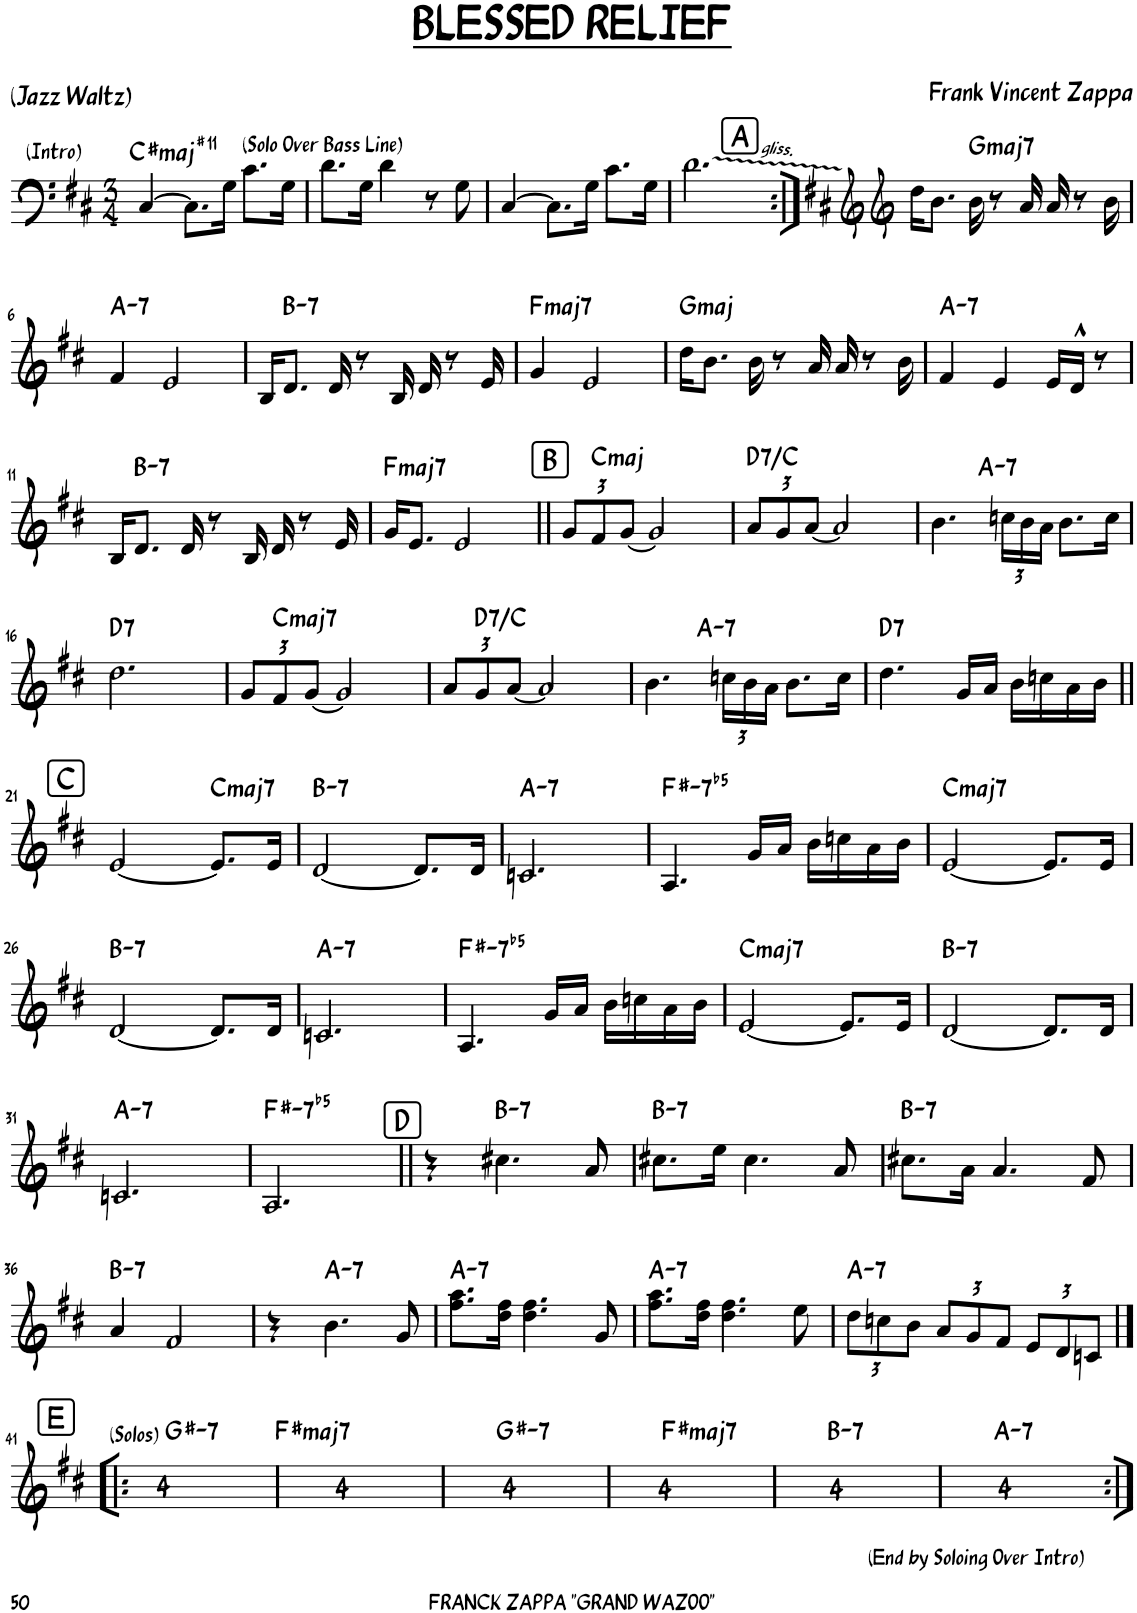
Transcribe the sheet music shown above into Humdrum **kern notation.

**kern	**harte
*part1	*part1
*staff1	*
*I"Clarinette Basse	*
*I'Cl. basse	*
*clefF4	*
*Trd8c14	*
*k[f#c#]	*
*M3/4	*
=1	=1
!LO:TX:a:t=(Intro)	!
[4C#/	.
8.C#\L]	.
!	!LO:H:kt=maj
16G\Jk	C#:maj(#11)
!LO:TX:a:t=(Solo Over Bass Line)	!
8.c#\L	.
16G\Jk	.
=2	=2
8.d\L	.
16G\Jk	.
4d\	.
8r	.
8G\	.
=3	=3
[4C#/	.
8.C#\L]	.
16G\Jk	.
8.c#\L	.
16G\Jk	.
=4	=4
2.d\	.
!!LO:REH:place=s1:a:B:cj:fs=14:t=A
=5:|!	=5:|!
*clefG2	*
*k[f#c#]	*
16dd\KL	.
8.b\J	.
!	!LO:H:kt=maj7
16b\	G:maj7
8r	.
16a/	.
16a/	.
8r	.
16b\	.
!!LO:LB:g=z
=6	=6
!	!LO:H:kt=7
4f#/	A:min7
2e/	.
=7	=7
16B/KL	.
!	!LO:H:kt=7
8.d/J	B:min7
16d/	.
8r	.
16B/	.
16d/	.
8r	.
16e/	.
=8	=8
!	!LO:H:kt=maj7
4g/	F:maj7
2e/	.
=9	=9
!	!LO:H:kt=maj
16dd\KL	G:maj
8.b\J	.
16b\	.
8r	.
16a/	.
16a/	.
8r	.
16b\	.
=10	=10
!	!LO:H:kt=7
4f#/	A:min7
4e/	.
16e/LL	.
16d^^/JJ	.
8r	.
!!LO:LB:g=z
=11	=11
16B/KL	.
!	!LO:H:kt=7
8.d/J	B:min7
16d/	.
8r	.
16B/	.
16d/	.
8r	.
16e/	.
=12	=12
!	!LO:H:kt=maj7
16g/KL	F:maj7
8.e/J	.
2e/	.
!!LO:REH:place=s1:a:B:cj:fs=14:t=B
=13||	=13||
*Xbrackettup	*
12g/L	.
!	!LO:H:kt=maj
12f#/	C:maj
[12g/J	.
2g/]	.
=14	=14
!	!LO:H:kt=7
12a/L	D:7/b7
12g/	.
[12a/J	.
2a/]	.
=15	=15
*^	*
4.b\	4ryy	.
!	!	!LO:H:kt=7
.	2ryy	A:min7
24ccn\LL	.	.
24b\	.	.
24a\JJ	.	.
8.b\L	.	.
16cc\Jk	.	.
!!LO:LB:g=z	!!
=16	=16	=16
!	!	!LO:H:kt=7
*v	*v	*
2.dd\	D:7
=17	=17
12g/L	.
!	!LO:H:kt=maj7
12f#/	C:maj7
[12g/J	.
2g/]	.
=18	=18
12a/L	.
!	!LO:H:kt=7
12g/	D:7/b7
[12a/J	.
2a/]	.
=19	=19
*^	*
4.b\	4ryy	.
!	!	!LO:H:kt=7
.	2ryy	A:min7
24ccn\LL	.	.
24b\	.	.
24a\JJ	.	.
8.b\L	.	.
16cc\Jk	.	.
!!LO:REH:place=s1:b:B:cj:fs=14:t=C:qo=2.75	!!
=20	=20	=20
!	!	!LO:H:kt=7
*v	*v	*
4.dd\	D:7
16g/LL	.
16a/JJ	.
16b\LL	.
16ccn\	.
16a\	.
16b\JJ	.
!!LO:LB:g=z
=21||	=21||
[2e/	.
!	!LO:H:kt=maj7
8.e/L]	C:maj7
16e/Jk	.
=22	=22
!	!LO:H:kt=7
[2d/	B:min7
8.d/L]	.
16d/Jk	.
=23	=23
!	!LO:H:kt=7
2.cn/	A:min7
=24	=24
!	!LO:H:kt=-7b5
4.A/	F#:hdim7
16g/LL	.
16a/JJ	.
16b\LL	.
16ccn\	.
16a\	.
16b\JJ	.
=25	=25
!	!LO:H:kt=maj7
[2e/	C:maj7
8.e/L]	.
16e/Jk	.
!!LO:LB:g=z
=26	=26
!	!LO:H:kt=7
[2d/	B:min7
8.d/L]	.
16d/Jk	.
=27	=27
!	!LO:H:kt=7
2.cn/	A:min7
=28	=28
!	!LO:H:kt=-7b5
4.A/	F#:hdim7
16g/LL	.
16a/JJ	.
16b\LL	.
16ccn\	.
16a\	.
16b\JJ	.
=29	=29
!	!LO:H:kt=maj7
[2e/	C:maj7
8.e/L]	.
16e/Jk	.
=30	=30
!	!LO:H:kt=7
[2d/	B:min7
8.d/L]	.
16d/Jk	.
!!LO:LB:g=z
=31	=31
!	!LO:H:kt=7
2.cn/	A:min7
=32	=32
!	!LO:H:kt=-7b5
2.A/	F#:hdim7
!!LO:REH:place=s1:a:B:cj:fs=14:t=D:qo=1
=33||	=33||
4r	.
!	!LO:H:kt=7
4.cc#X\	B:min7
8a/	.
=34	=34
!	!LO:H:kt=7
8.cc#X\L	B:min7
16ee\Jk	.
4.cc#\	.
8a/	.
=35	=35
!	!LO:H:kt=7
8.cc#X\L	B:min7
16a\Jk	.
4.a/	.
8f#/	.
!!LO:LB:g=z
=36	=36
!	!LO:H:kt=7
4a/	B:min7
2f#/	.
=37	=37
4r	.
!	!LO:H:kt=7
4.b\	A:min7
8g/	.
=38	=38
!	!LO:H:kt=7
8.ff#\ 8.aa\L	A:min7
16dd\ 16ff#\Jk	.
4.dd\ 4.ff#\	.
8g/	.
=39	=39
!	!LO:H:kt=7
8.ff#\ 8.aa\L	A:min7
16dd\ 16ff#\Jk	.
4.dd\ 4.ff#\	.
8ee\	.
=40	=40
!	!LO:H:kt=7
12dd\L	A:min7
12ccn\	.
12b\J	.
12a/L	.
12g/	.
12f#/J	.
12e/L	.
12d/	.
12cn/J	.
!!LO:LB:g=z
!!LO:REH:place=s1:a:B:cj:fs=14:t=E
=41|!:	=41|!:
!LO:TX:a:t=(Solos)	!
!LO:TX:a:t=4	!
*^	*
2.ryy	4ryy	.
!	!	!LO:H:kt=7
.	2ryy	G#:min7
=42	=42	=42
!LO:TX:a:t=4	!	!LO:H:kt=maj7
*v	*v	*
2.ryy	F#:maj7
=43	=43
!LO:TX:a:t=4	!
*^	*
2.ryy	4ryy	.
!	!	!LO:H:kt=7
.	2ryy	G#:min7
=44	=44	=44
!LO:TX:a:t=4	!	!
2.ryy	4ryy	.
!	!	!LO:H:kt=maj7
.	2ryy	F#:maj7
=45	=45	=45
!LO:TX:a:t=4	!	!
2.ryy	4ryy	.
!	!	!LO:H:kt=7
.	2ryy	B:min7
=46	=46	=46
!LO:TX:b:t=(End by Soloing Over Intro)	!	!
!LO:TX:a:t=4	!	!
2.ryy	4ryy	.
!	!	!LO:H:kt=7
.	2ryy	A:min7
*v	*v	*
=:|!	=:|!
*-	*-
